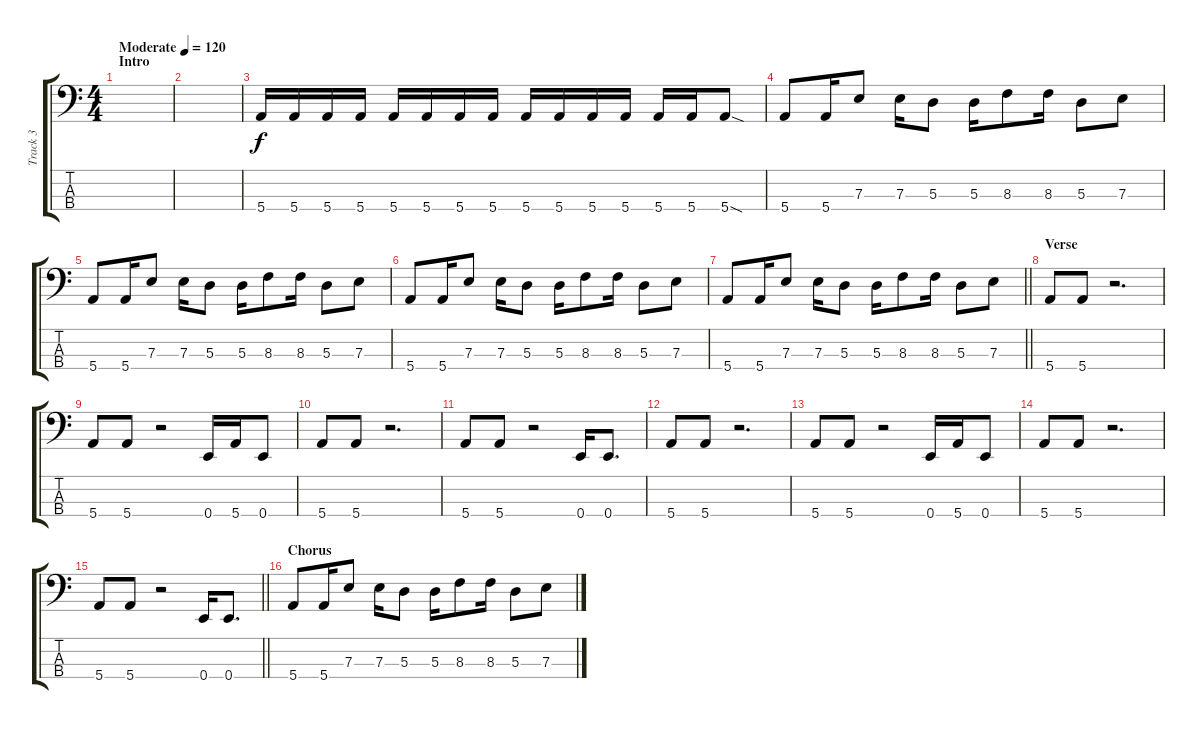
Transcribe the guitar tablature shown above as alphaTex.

\track ("Track 3" "Track 3") {instrument electricbassfinger}
\staff {score tabs}
\tuning (G2 D2 A1 E1) {hide}
\ts (4 4)
\section ("" "Intro")
\tempo (120 "Moderate")
\clef f4
\ks c
|
|
5.4.16 5.4.16 5.4.16 5.4.16 5.4.16 5.4.16 5.4.16 5.4.16 5.4.16 5.4.16 5.4.16 5.4.16 5.4.16 5.4.16 5.4{sod}.8 |
5.4.8 5.4.16 7.3.8 7.3.16 5.3.8 5.3.16 8.3.8 8.3.16 5.3.8 7.3.8 |
5.4.8 5.4.16 7.3.8 7.3.16 5.3.8 5.3.16 8.3.8 8.3.16 5.3.8 7.3.8 |
5.4.8 5.4.16 7.3.8 7.3.16 5.3.8 5.3.16 8.3.8 8.3.16 5.3.8 7.3.8 |
\barLineRight lightlight
5.4.8 5.4.16 7.3.8 7.3.16 5.3.8 5.3.16 8.3.8 8.3.16 5.3.8 7.3.8 |
\section ("" "Verse")
5.4.8 5.4.8 r.2{d} |
5.4.8 5.4.8 r.2 0.4.16 5.4.16 0.4.8 |
5.4.8 5.4.8 r.2{d} |
5.4.8 5.4.8 r.2 0.4.16 0.4.8{d} |
5.4.8 5.4.8 r.2{d} |
5.4.8 5.4.8 r.2 0.4.16 5.4.16 0.4.8 |
5.4.8 5.4.8 r.2{d} |
\barLineRight lightlight
5.4.8 5.4.8 r.2 0.4.16 0.4.8{d} |
\section ("" "Chorus")
5.4.8 5.4.16 7.3.8 7.3.16 5.3.8 5.3.16 8.3.8 8.3.16 5.3.8 7.3.8
